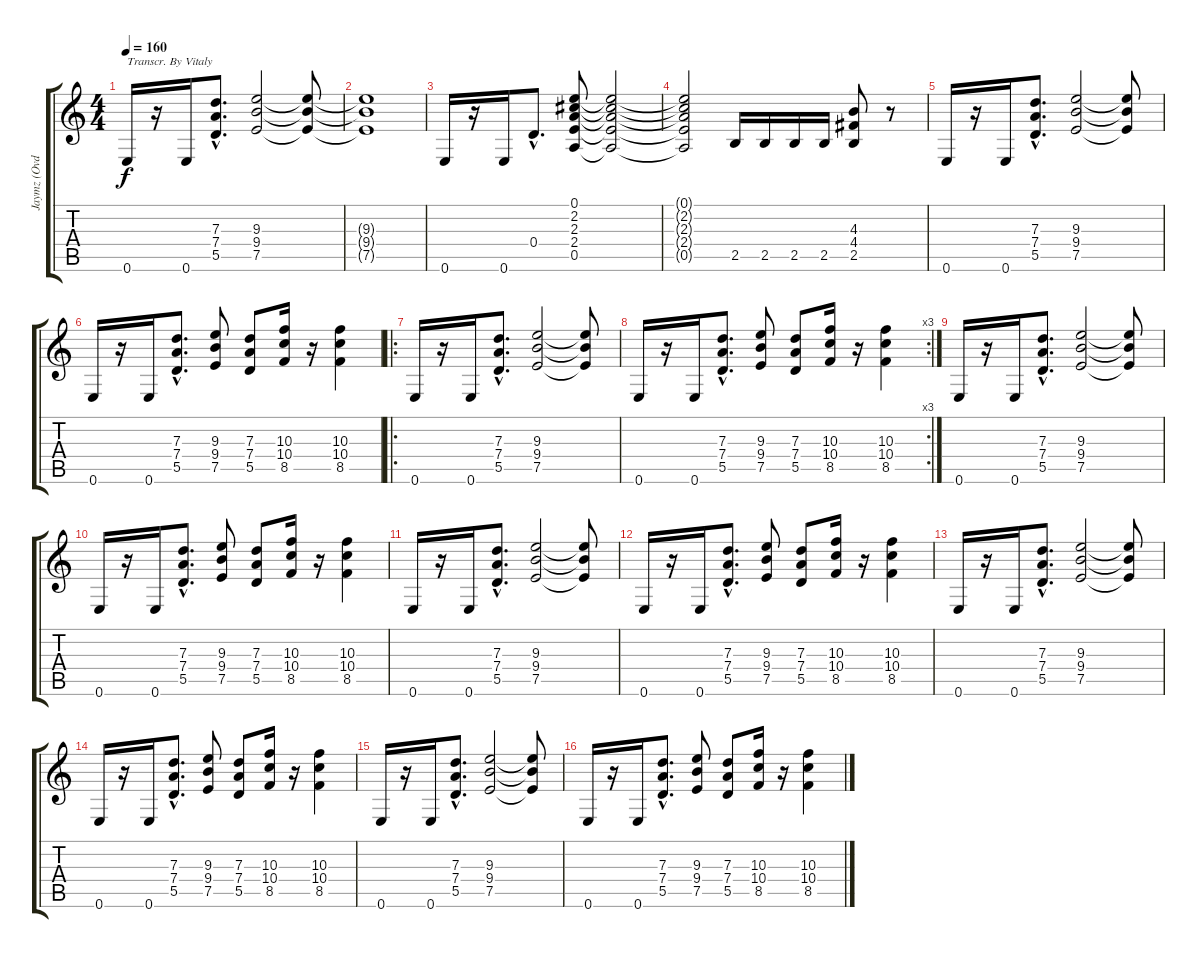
\track ("Jaymz (Ovd Gtr)" "Jaymz (Ovd") {instrument distortionguitar}
\staff {score tabs}
\tuning (E4 B3 G3 D3 A2 E2) {hide}
\ts (4 4)
\tempo 160
\clef g2
\ks c
0.6.16{txt "Transcr. By Vitaly" dy f instrument distortionguitar} r.16 0.6.16 (7.3{hac} 7.4{hac} 5.5{hac}).8{d} (9.3 9.4 7.5).2 (9.3{t} 9.4{t} 7.5{t}).8 |
(9.3{t} 9.4{t} 7.5{t}).1 |
0.6.16 r.16 0.6.16 0.4{hac}.8{d} (0.1 2.2 2.3 2.4 0.5).8 (0.1{t} 2.2{t} 2.3{t} 2.4{t} 0.5{t}).2 |
(0.1{t} 2.2{t} 2.3{t} 2.4{t} 0.5{t}).2 2.5.16 2.5.16 2.5.16 2.5.16 (4.3 4.4 2.5).8 r.8 |
0.6.16 r.16 0.6.16 (7.3{hac} 7.4{hac} 5.5{hac}).8{d} (9.3 9.4 7.5).2 (9.3{t} 9.4{t} 7.5{t}).8 |
0.6.16 r.16 0.6.16 (7.3{hac} 7.4{hac} 5.5{hac}).8{d} (9.3 9.4 7.5).8 (7.3 7.4 5.5).8 (10.3 10.4 8.5).16 r.16 (10.3 10.4 8.5).4 |
\ro
0.6.16 r.16 0.6.16 (7.3{hac} 7.4{hac} 5.5{hac}).8{d} (9.3 9.4 7.5).2 (9.3{t} 9.4{t} 7.5{t}).8 |
\rc 3
0.6.16 r.16 0.6.16 (7.3{hac} 7.4{hac} 5.5{hac}).8{d} (9.3 9.4 7.5).8 (7.3 7.4 5.5).8 (10.3 10.4 8.5).16 r.16 (10.3 10.4 8.5).4 |
0.6.16 r.16 0.6.16 (7.3{hac} 7.4{hac} 5.5{hac}).8{d} (9.3 9.4 7.5).2 (9.3{t} 9.4{t} 7.5{t}).8 |
0.6.16 r.16 0.6.16 (7.3{hac} 7.4{hac} 5.5{hac}).8{d} (9.3 9.4 7.5).8 (7.3 7.4 5.5).8 (10.3 10.4 8.5).16 r.16 (10.3 10.4 8.5).4 |
0.6.16 r.16 0.6.16 (7.3{hac} 7.4{hac} 5.5{hac}).8{d} (9.3 9.4 7.5).2 (9.3{t} 9.4{t} 7.5{t}).8 |
0.6.16 r.16 0.6.16 (7.3{hac} 7.4{hac} 5.5{hac}).8{d} (9.3 9.4 7.5).8 (7.3 7.4 5.5).8 (10.3 10.4 8.5).16 r.16 (10.3 10.4 8.5).4 |
0.6.16 r.16 0.6.16 (7.3{hac} 7.4{hac} 5.5{hac}).8{d} (9.3 9.4 7.5).2 (9.3{t} 9.4{t} 7.5{t}).8 |
0.6.16 r.16 0.6.16 (7.3{hac} 7.4{hac} 5.5{hac}).8{d} (9.3 9.4 7.5).8 (7.3 7.4 5.5).8 (10.3 10.4 8.5).16 r.16 (10.3 10.4 8.5).4 |
0.6.16 r.16 0.6.16 (7.3{hac} 7.4{hac} 5.5{hac}).8{d} (9.3 9.4 7.5).2 (9.3{t} 9.4{t} 7.5{t}).8 |
0.6.16 r.16 0.6.16 (7.3{hac} 7.4{hac} 5.5{hac}).8{d} (9.3 9.4 7.5).8 (7.3 7.4 5.5).8 (10.3 10.4 8.5).16 r.16 (10.3 10.4 8.5).4
